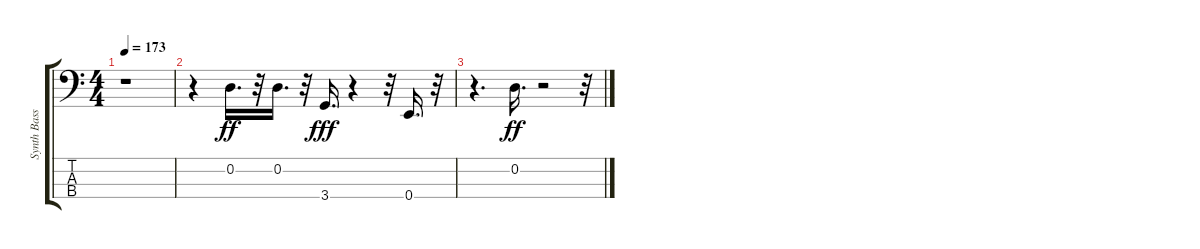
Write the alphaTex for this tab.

\track ("Synth Bass" "Synth Bass") {instrument synthbass1}
\staff {score tabs}
\tuning (G2 D2 A1 E1) {hide}
\ts (4 4)
\tempo 173
\clef f4
\ks c
r.1{dy fff} |
r.4 0.2.16{d dy ff} r.32 0.2.16{d} r.32 3.4.16{d dy fff} r.4 r.32 0.4.16{d} r.32 |
r.4{d} 0.2.16{d dy ff} r.2 r.32
